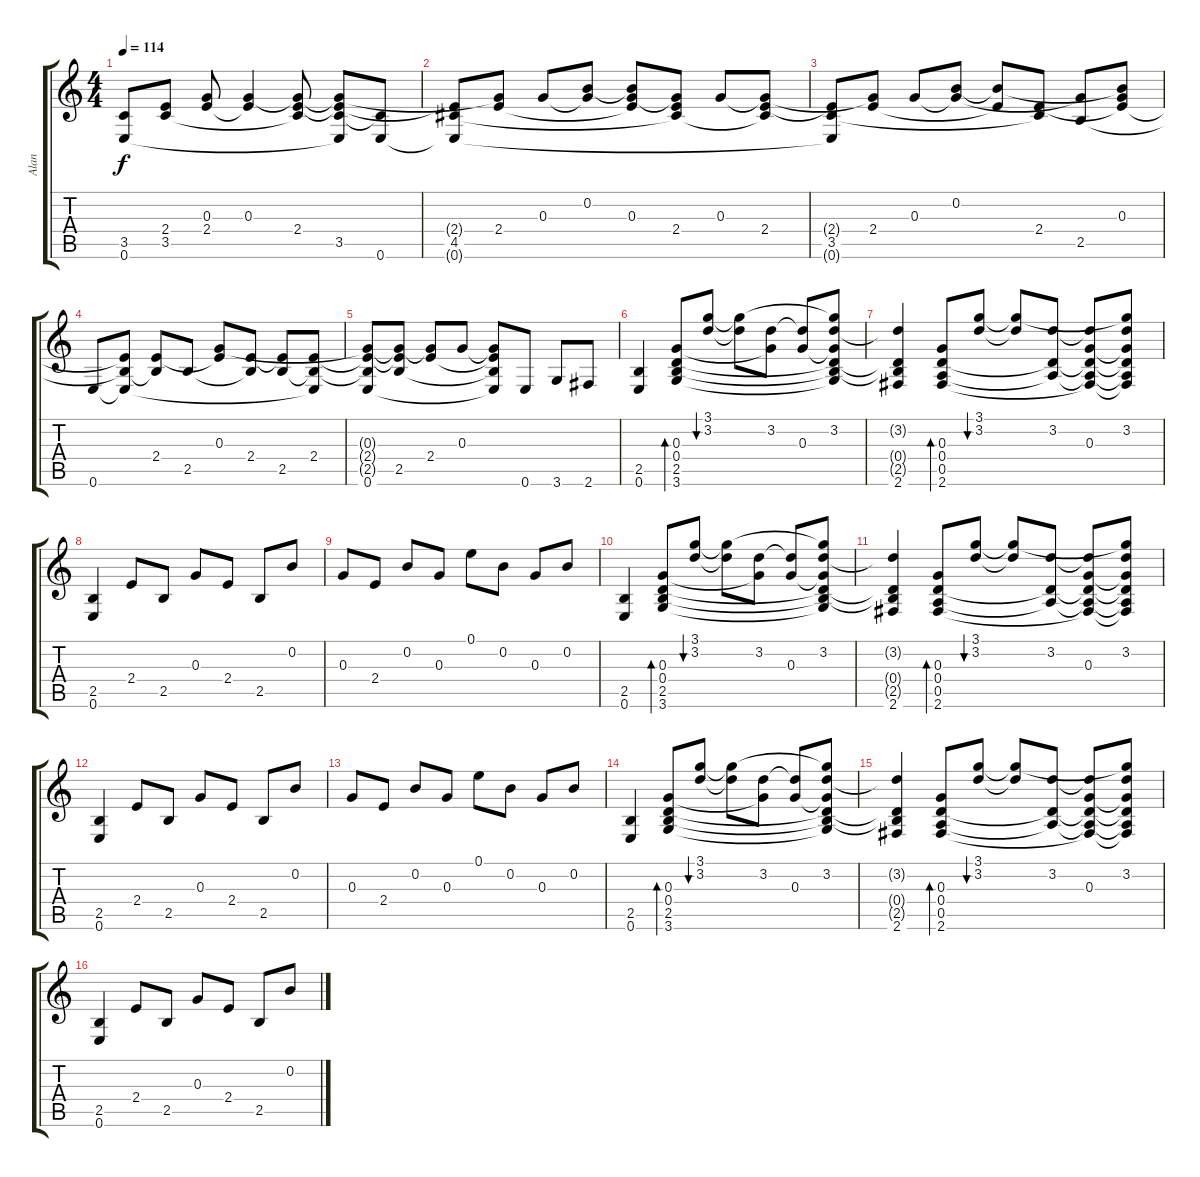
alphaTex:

\track ("Alan" "Alan") {instrument acousticguitarsteel}
\staff {score tabs}
\tuning (E4 B3 G3 D3 A2 E2) {hide}
\ts (4 4)
\tempo 114
\clef g2
\ks c
(3.5{t} 0.6).8{dy f} (2.4{t} 3.5).8 (0.3{t} 2.4).8 (0.3 2.4{t}).4 (0.3{t} 2.4 3.5{t}).8 (0.3{t} 2.4{t} 3.5 0.6{t}).8 (3.5{t} 0.6).8 |
(2.4{t} 4.5 0.6{t}).8 (0.3{t} 2.4).8 0.3.8 (0.2 0.3{t}).8 (0.2{t} 0.3 2.4{t}).8 (0.3{t} 2.4 4.5{t}).8 0.3.8 (0.3{t} 2.4 4.5{t}).8 |
(2.4{t} 3.5 0.6{t}).8 (0.3{t} 2.4).8 0.3.8 (0.2 0.3{t}).8 (0.2{t} 2.4{t}).8 (2.4 3.5{t}).8 (0.3{t} 2.5).8 (0.2{t} 0.3 2.4{t}).8 |
0.6.8 (2.4{t} 2.5{t} 0.6{t}).8 (2.4 2.5{t}).8 2.5.8 (0.3 2.4{t}).8 (2.4 2.5{t}).8 (2.4{t} 2.5).8 (2.4 2.5{t} 0.6{t}).8 |
(0.3{t} 2.4{t} 2.5{t} 0.6).8 (0.3{t} 2.4{t} 2.5).8 (0.3{t} 2.4).8 0.3.8 (0.3{t} 2.4{t} 2.5{t} 0.6{t}).8 0.6.8 3.6.8 2.6.8 |
(2.5 0.6).4 (0.3 0.4 2.5 3.6).8{bd 120} (3.1 3.2).8{bu 120} (3.1{t} 3.2{t}).8 (3.2 0.3{t}).8 (3.2{t} 0.3).8 (3.1{t} 3.2 0.3{t} 0.4{t} 2.5{t} 3.6{t}).8 |
(3.2{t} 0.4{t} 2.5{t} 2.6).4 (0.3 0.4 0.5 2.6).8{bd 120} (3.1 3.2).8{bu 120} (3.1{t} 3.2{t}).8 (3.2 0.4{t} 0.5{t}).8 (3.2{t} 0.3 0.4{t} 0.5{t} 2.6{t}).8 (3.1{t} 3.2 0.3{t} 0.4{t} 0.5{t} 2.6{t}).8 |
(2.5 0.6).4 2.4.8 2.5.8 0.3.8 2.4.8 2.5.8 0.2.8 |
0.3.8 2.4.8 0.2.8 0.3.8 0.1.8 0.2.8 0.3.8 0.2.8 |
(2.5 0.6).4 (0.3 0.4 2.5 3.6).8{bd 120} (3.1 3.2).8{bu 120} (3.1{t} 3.2{t}).8 (3.2 0.3{t}).8 (3.2{t} 0.3).8 (3.1{t} 3.2 0.3{t} 0.4{t} 2.5{t} 3.6{t}).8 |
(3.2{t} 0.4{t} 2.5{t} 2.6).4 (0.3 0.4 0.5 2.6).8{bd 120} (3.1 3.2).8{bu 120} (3.1{t} 3.2{t}).8 (3.2 0.4{t} 0.5{t}).8 (3.2{t} 0.3 0.4{t} 0.5{t} 2.6{t}).8 (3.1{t} 3.2 0.3{t} 0.4{t} 0.5{t} 2.6{t}).8 |
(2.5 0.6).4 2.4.8 2.5.8 0.3.8 2.4.8 2.5.8 0.2.8 |
0.3.8 2.4.8 0.2.8 0.3.8 0.1.8 0.2.8 0.3.8 0.2.8 |
(2.5 0.6).4 (0.3 0.4 2.5 3.6).8{bd 120} (3.1 3.2).8{bu 120} (3.1{t} 3.2{t}).8 (3.2 0.3{t}).8 (3.2{t} 0.3).8 (3.1{t} 3.2 0.3{t} 0.4{t} 2.5{t} 3.6{t}).8 |
(3.2{t} 0.4{t} 2.5{t} 2.6).4 (0.3 0.4 0.5 2.6).8{bd 120} (3.1 3.2).8{bu 120} (3.1{t} 3.2{t}).8 (3.2 0.4{t} 0.5{t}).8 (3.2{t} 0.3 0.4{t} 0.5{t} 2.6{t}).8 (3.1{t} 3.2 0.3{t} 0.4{t} 0.5{t} 2.6{t}).8 |
(2.5 0.6).4 2.4.8 2.5.8 0.3.8 2.4.8 2.5.8 0.2.8
